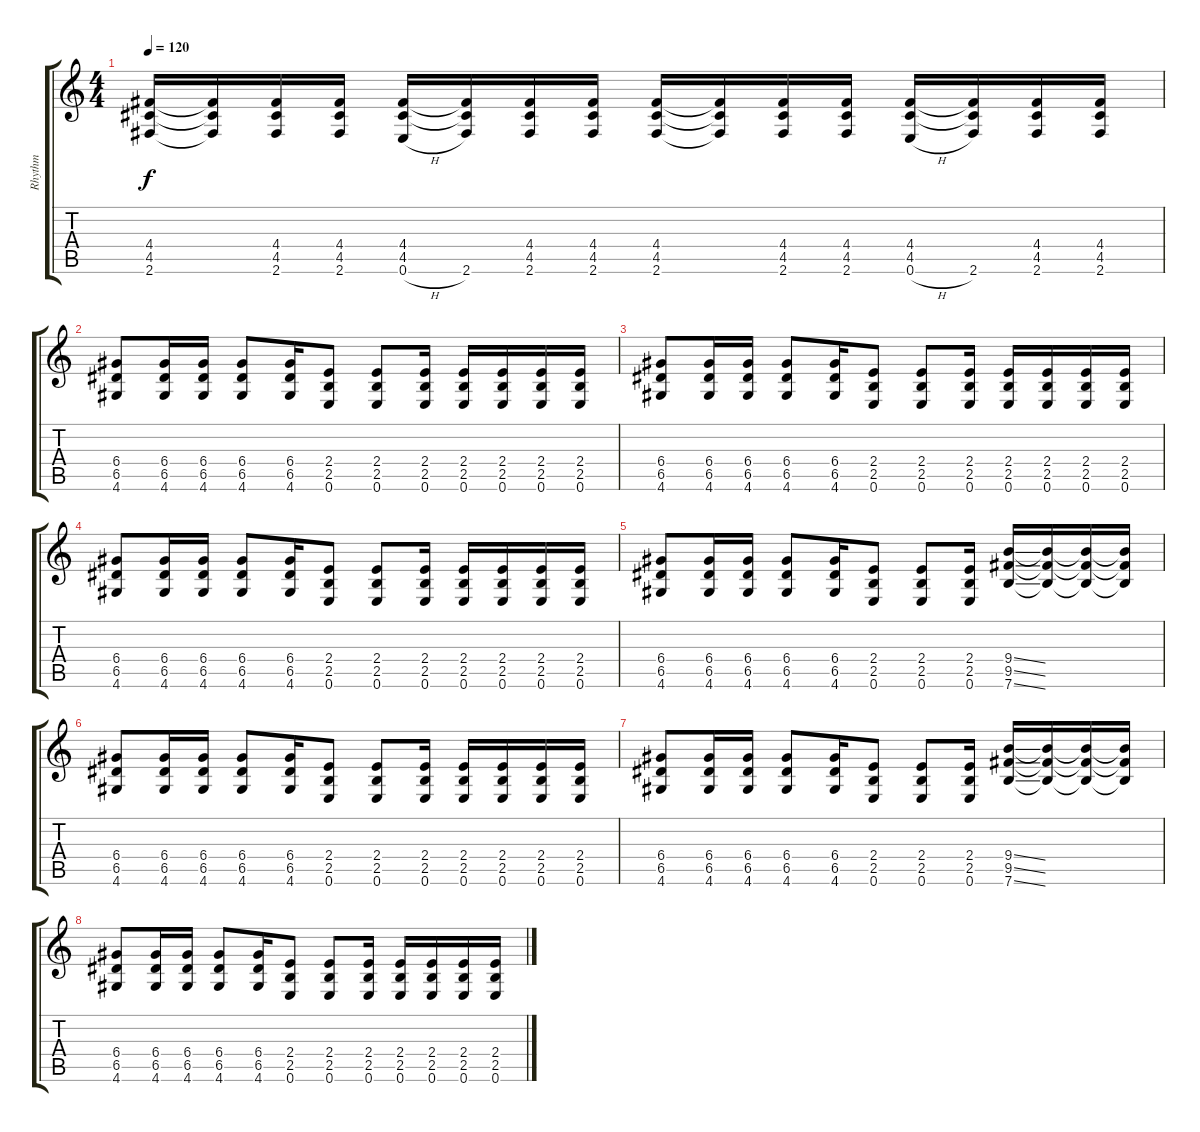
\track ("Rhythm" "Rhythm") {instrument distortionguitar}
\staff {score tabs}
\tuning (E4 B3 G3 D3 A2 E2) {hide}
\ts (4 4)
\tempo 120
\clef g2
\ks c
(4.4 4.5 2.6).16{dy f} (4.4{t} 4.5{t} 2.6{t}).16 (4.4 4.5 2.6).16 (4.4 4.5 2.6).16 (4.4 4.5 0.6{h}).16 (4.4{t} 4.5{t} 2.6).16 (4.4 4.5 2.6).16 (4.4 4.5 2.6).16 (4.4 4.5 2.6).16 (4.4{t} 4.5{t} 2.6{t}).16 (4.4 4.5 2.6).16 (4.4 4.5 2.6).16 (4.4 4.5 0.6{h}).16 (4.4{t} 4.5{t} 2.6).16 (4.4 4.5 2.6).16 (4.4 4.5 2.6).16 |
(6.4 6.5 4.6).8 (6.4 6.5 4.6).16 (6.4 6.5 4.6).16 (6.4 6.5 4.6).8 (6.4 6.5 4.6).16 (2.4 2.5 0.6).8 (2.4 2.5 0.6).8 (2.4 2.5 0.6).16 (2.4 2.5 0.6).16 (2.4 2.5 0.6).16 (2.4 2.5 0.6).16 (2.4 2.5 0.6).16 |
(6.4 6.5 4.6).8 (6.4 6.5 4.6).16 (6.4 6.5 4.6).16 (6.4 6.5 4.6).8 (6.4 6.5 4.6).16 (2.4 2.5 0.6).8 (2.4 2.5 0.6).8 (2.4 2.5 0.6).16 (2.4 2.5 0.6).16 (2.4 2.5 0.6).16 (2.4 2.5 0.6).16 (2.4 2.5 0.6).16 |
(6.4 6.5 4.6).8 (6.4 6.5 4.6).16 (6.4 6.5 4.6).16 (6.4 6.5 4.6).8 (6.4 6.5 4.6).16 (2.4 2.5 0.6).8 (2.4 2.5 0.6).8 (2.4 2.5 0.6).16 (2.4 2.5 0.6).16 (2.4 2.5 0.6).16 (2.4 2.5 0.6).16 (2.4 2.5 0.6).16 |
(6.4 6.5 4.6).8 (6.4 6.5 4.6).16 (6.4 6.5 4.6).16 (6.4 6.5 4.6).8 (6.4 6.5 4.6).16 (2.4 2.5 0.6).8 (2.4 2.5 0.6).8 (2.4 2.5 0.6).16 (9.4{ss} 9.5{ss} 7.6{ss}).16 (9.4{t} 9.5{t} 7.6{t}).16 (9.4{t} 9.5{t} 7.6{t}).16 (9.4{t} 9.5{t} 7.6{t}).16 |
(6.4 6.5 4.6).8 (6.4 6.5 4.6).16 (6.4 6.5 4.6).16 (6.4 6.5 4.6).8 (6.4 6.5 4.6).16 (2.4 2.5 0.6).8 (2.4 2.5 0.6).8 (2.4 2.5 0.6).16 (2.4 2.5 0.6).16 (2.4 2.5 0.6).16 (2.4 2.5 0.6).16 (2.4 2.5 0.6).16 |
(6.4 6.5 4.6).8 (6.4 6.5 4.6).16 (6.4 6.5 4.6).16 (6.4 6.5 4.6).8 (6.4 6.5 4.6).16 (2.4 2.5 0.6).8 (2.4 2.5 0.6).8 (2.4 2.5 0.6).16 (9.4{ss} 9.5{ss} 7.6{ss}).16 (9.4{t} 9.5{t} 7.6{t}).16 (9.4{t} 9.5{t} 7.6{t}).16 (9.4{t} 9.5{t} 7.6{t}).16 |
(6.4 6.5 4.6).8 (6.4 6.5 4.6).16 (6.4 6.5 4.6).16 (6.4 6.5 4.6).8 (6.4 6.5 4.6).16 (2.4 2.5 0.6).8 (2.4 2.5 0.6).8 (2.4 2.5 0.6).16 (2.4 2.5 0.6).16 (2.4 2.5 0.6).16 (2.4 2.5 0.6).16 (2.4 2.5 0.6).16
